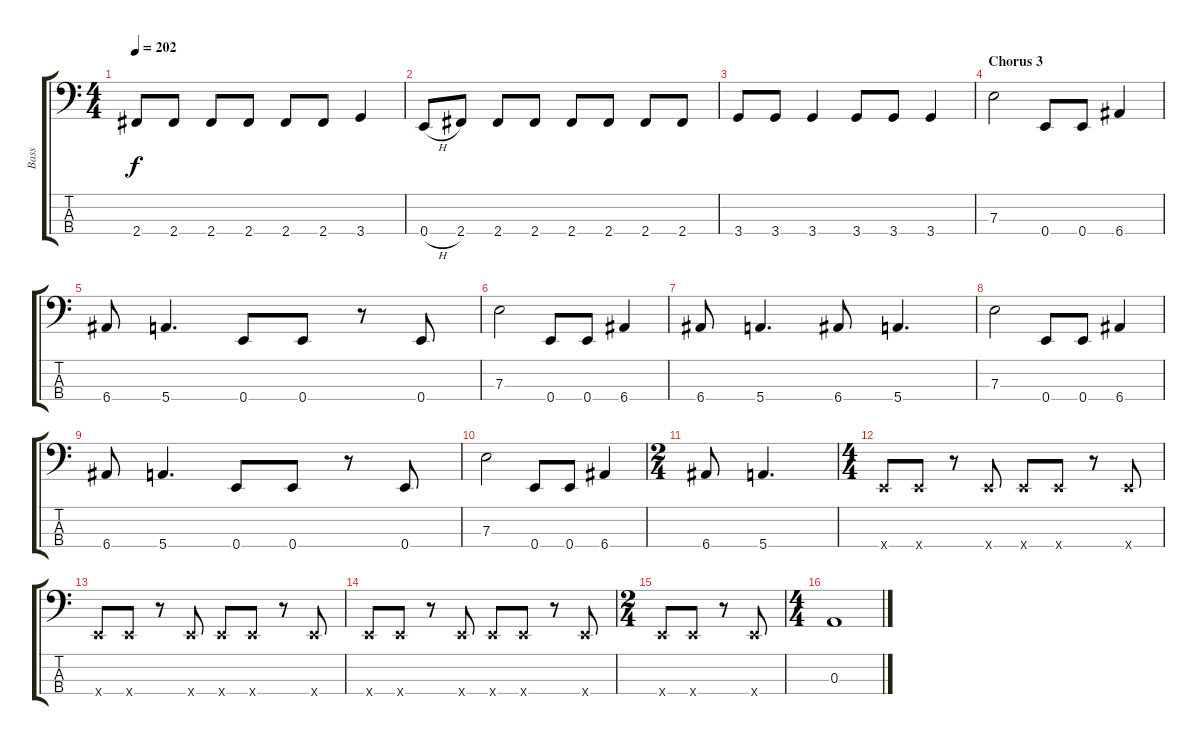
\track ("Bass" "Bass") {instrument electricbassfinger}
\staff {score tabs}
\tuning (G2 D2 A1 E1) {hide}
\ts (4 4)
\tempo 202
\clef f4
\ks c
2.4.8{dy f} 2.4.8 2.4.8 2.4.8 2.4.8 2.4.8 3.4.4 |
0.4{h}.8 2.4.8 2.4.8 2.4.8 2.4.8 2.4.8 2.4.8 2.4.8 |
3.4.8 3.4.8 3.4.4 3.4.8 3.4.8 3.4.4 |
\section ("" "Chorus 3")
7.3.2 0.4.8 0.4.8 6.4.4 |
6.4.8 5.4.4{d} 0.4.8 0.4.8 r.8 0.4.8 |
7.3.2 0.4.8 0.4.8 6.4.4 |
6.4.8 5.4.4{d} 6.4.8 5.4.4{d} |
7.3.2 0.4.8 0.4.8 6.4.4 |
6.4.8 5.4.4{d} 0.4.8 0.4.8 r.8 0.4.8 |
7.3.2 0.4.8 0.4.8 6.4.4 |
\ts (2 4)
6.4.8 5.4.4{d} |
\ts (4 4)
0.4{x}.8 0.4{x}.8 r.8 0.4{x}.8 0.4{x}.8 0.4{x}.8 r.8 0.4{x}.8 |
0.4{x}.8 0.4{x}.8 r.8 0.4{x}.8 0.4{x}.8 0.4{x}.8 r.8 0.4{x}.8 |
0.4{x}.8 0.4{x}.8 r.8 0.4{x}.8 0.4{x}.8 0.4{x}.8 r.8 0.4{x}.8 |
\ts (2 4)
0.4{x}.8 0.4{x}.8 r.8 0.4{x}.8 |
\ts (4 4)
0.3.1
